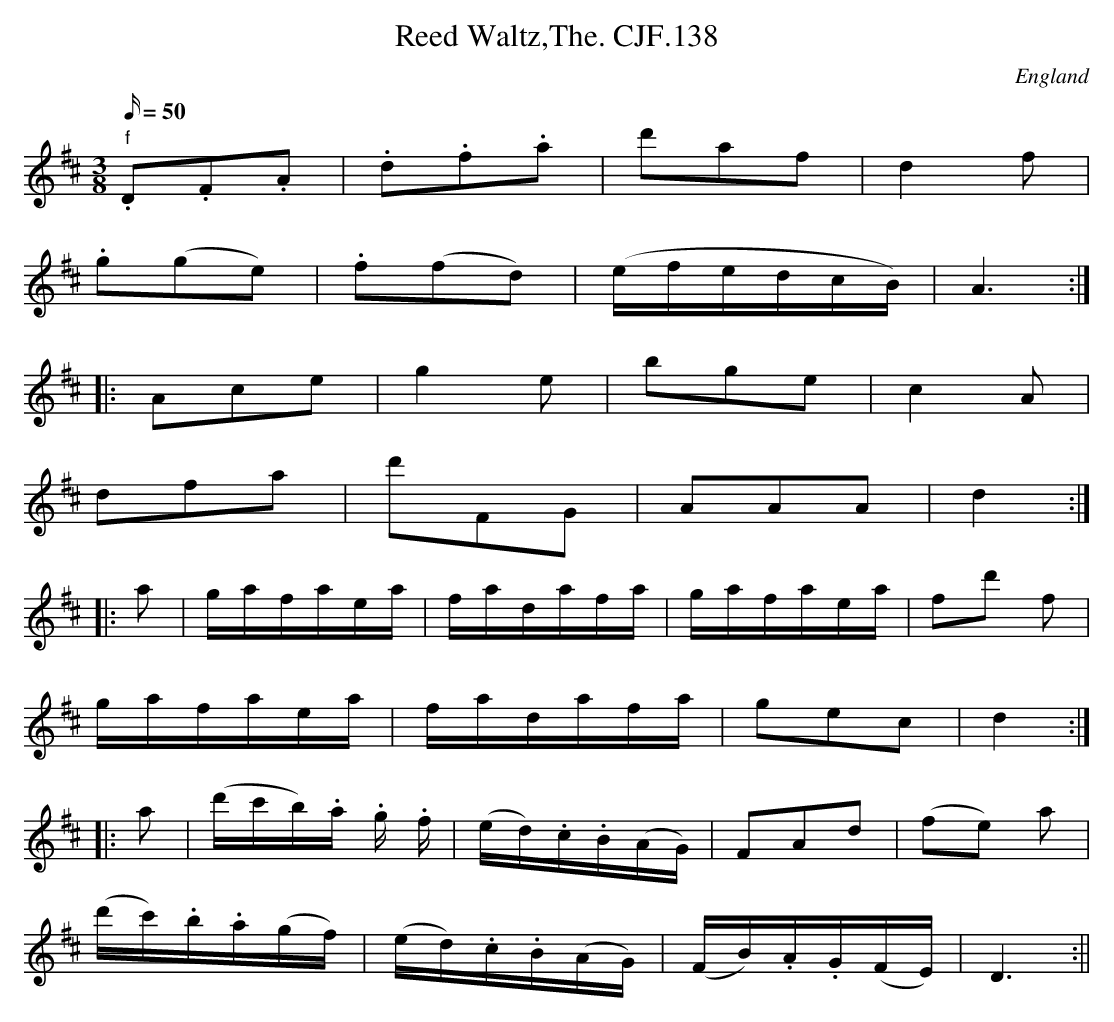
X:1
T:Reed Waltz,The. CJF.138
M:3/8
L:1/16
Q:50
O:England
K:D
"f".D2.F2.A2|.d2.f2.a2|d'2a2f2|d4f2|!.g2(g2e2)|\
.f2(f2d2)|(efedcB)|A6:||:!A2c2e2|g4e2|
b2g2e2|c4A2|!d2f2a2|d'2F2G2|A2A2A2|d4:||:!a2|\
gafaea|fadafa|gafaea|f2d'2 f2|!gafaea|fadafa|g2e2c2|d4:||:!a2|(d'c'b).a.
g
.f|\
(ed).c.B(AG)|F2A2d2|(f2e2) a2|!
(d'c').b.a(gf)|(ed).c.B(AG)|(FB).A.G(FE)|D6:||
